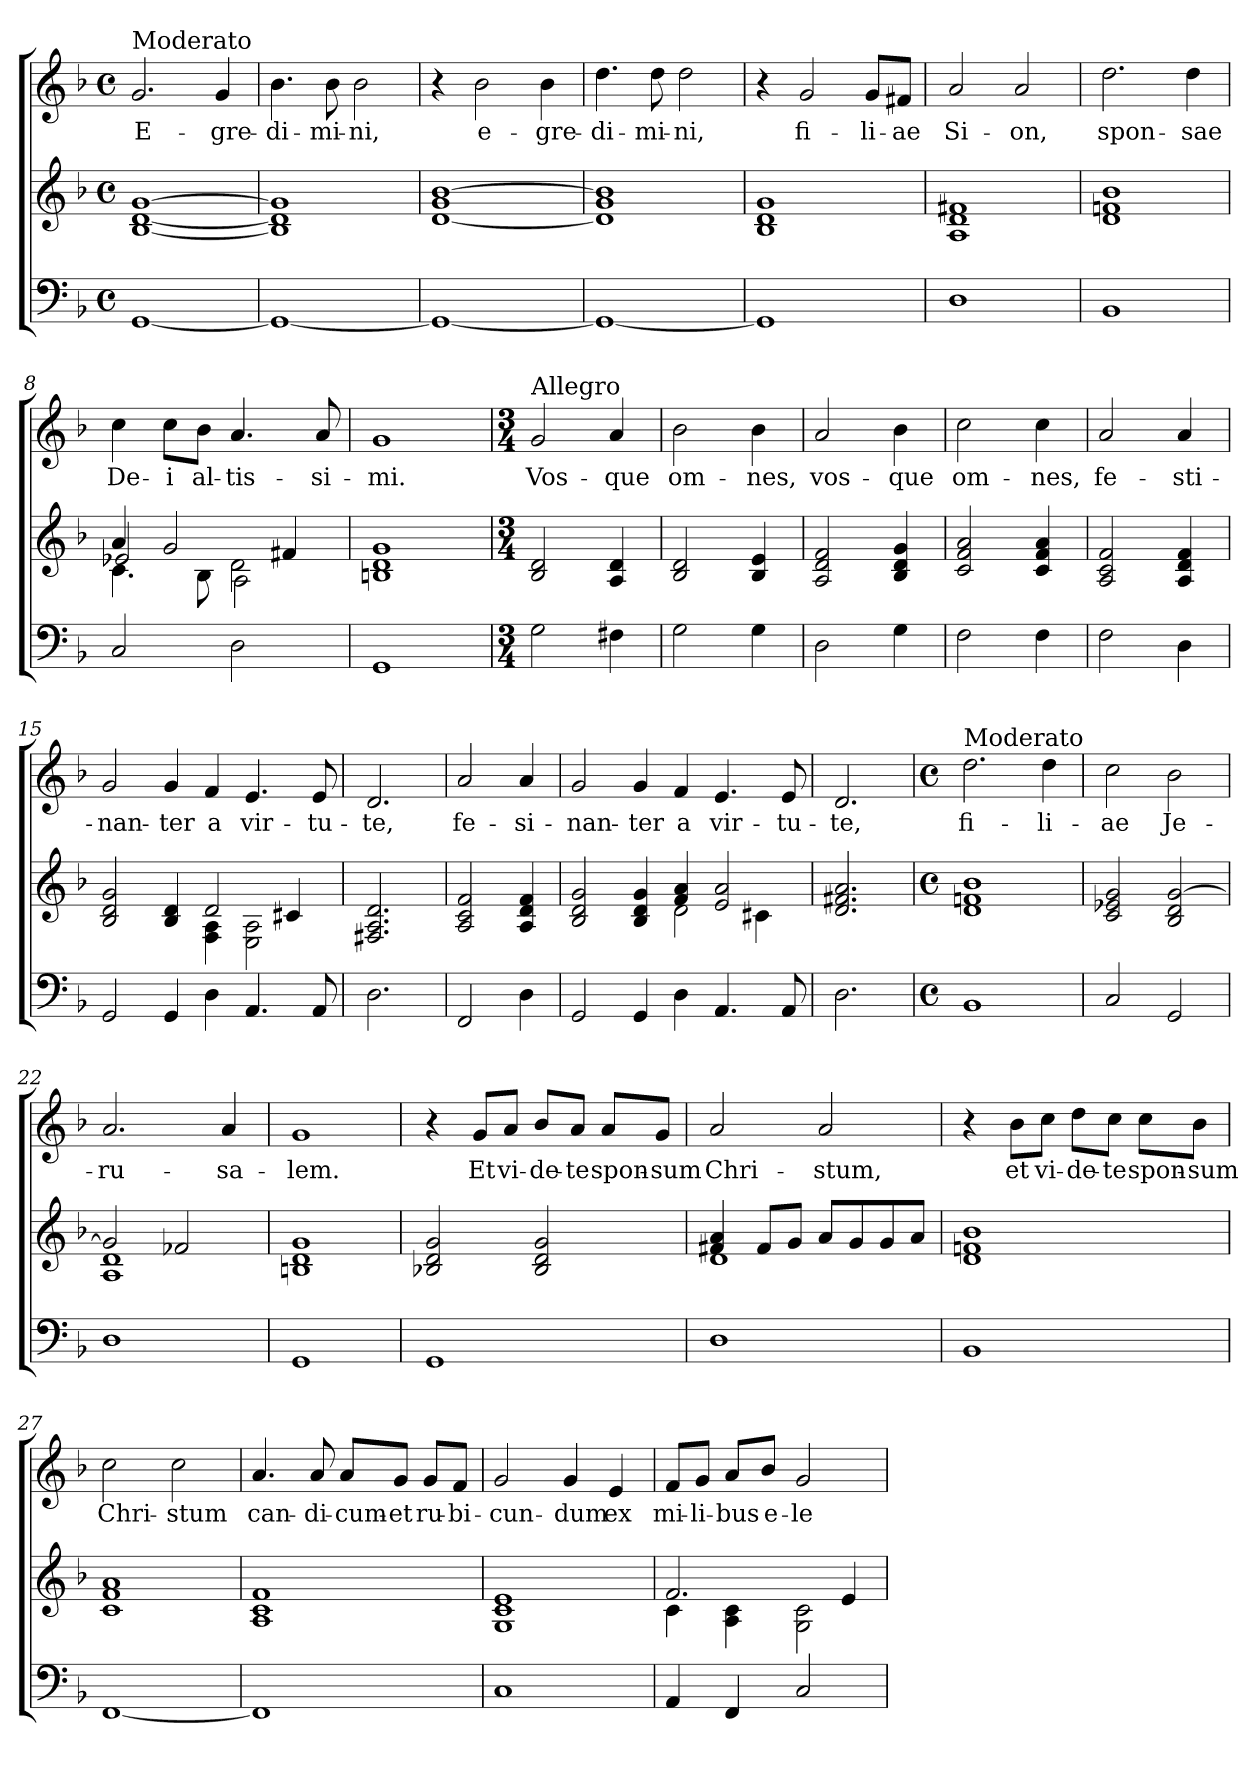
**kern	**kern	**kern	**text
*part3	*part2	*part1	*part1
*staff3	*staff2	*staff1	*staff1
*clefF4	*clefG2	*clefG2	*
*k[b-]	*k[b-]	*k[b-]	*
*F:	*F:	*F:	*
*M4/4	*M4/4	*M4/4	*
*met(c)	*met(c)	*met(c)	*
=1	=1	=1	=1
!	!	!LO:TX:a:t=Moderato	!
!	!	!	!LO:LY:b
[1GG	[1B-! [1d! [1g!	2.g/	E-
!	!	!	!LO:LY:b
.	.	4g/	-gre-
=2	=2	=2	=2
!	!	!	!LO:LY:b
1GG_	1B-!] 1d!] 1g!]	4.b-\	-di-
!	!	!	!LO:LY:b
.	.	8b-\	-mi-
!	!	!	!LO:LY:b
.	.	2b-\	-ni,
=3	=3	=3	=3
1GG_	[1d! 1g! [1b-!	4r	.
!	!	!	!LO:LY:b
.	.	2b-\	e-
!	!	!	!LO:LY:b
.	.	4b-\	-gre-
=4	=4	=4	=4
!	!	!	!LO:LY:b
1GG_	1d!] 1g! 1b-!]	4.dd\	-di-
!	!	!	!LO:LY:b
.	.	8dd\	-mi-
!	!	!	!LO:LY:b
.	.	2dd\	-ni,
!!LO:LB:g=z
=5	=5	=5	=5
1GG]	1B-! 1d! 1g!	4r	.
!	!	!	!LO:LY:b
.	.	2g/	fi-
!	!	!	!LO:LY:b
.	.	8g/L	-li-
!	!	!	!LO:LY:b
.	.	8f#X/J	-ae
=6	=6	=6	=6
!	!	!	!LO:LY:b
1D	1A! 1d! 1f#X!	2a/	Si-
!	!	!	!LO:LY:b
.	.	2a/	-on,
=7	=7	=7	=7
!	!	!	!LO:LY:b
1BB-	1d! 1fn! 1b-!	2.dd\	spon-
!	!	!	!LO:LY:b
.	.	4dd\	-sae
=8	=8	=8	=8
*	*^	*	*
*	*	*^	*	*
!	!	!	!	!	!LO:LY:b
2C/	4a!/	2e-X!/	4.c!\	4cc\	De-
!	!	!	!	!	!LO:LY:b
.	2g!/	.	.	8cc\L	-i
!	!	!	!	!	!LO:LY:b
.	.	.	8B-!\	8b-\J	al-
!	!	!	!	!	!LO:LY:b
2D\	.	2d!\	2A!\	4.a/	-tis-
.	4f#X!/	.	.	.	.
!	!	!	!	!	!LO:LY:b
.	.	.	.	8a/	-si-
*	*v	*v	*v	*	*
=9	=9	=9	=9
!	!	!	!LO:LY:b
1GG	1Bn! 1d! 1g!	1g	-mi.
!!LO:LB:g=z
=10	=10	=10	=10
*M3/4	*M3/4	*M3/4	*
!	!	!LO:TX:a:t=Allegro	!
!	!	!	!LO:LY:b
2G\	2B-!/ 2d!/	2g/	Vos-
!	!	!	!LO:LY:b
4F#X\	4A!/ 4d!/	4a/	-que
=11	=11	=11	=11
!	!	!	!LO:LY:b
2G\	2B-!/ 2d!/	2b-\	om-
!	!	!	!LO:LY:b
4G\	4B-!/ 4e!/	4b-\	-nes,
=12	=12	=12	=12
!	!	!	!LO:LY:b
2D\	2A!/ 2d!/ 2f!/	2a/	vos-
!	!	!	!LO:LY:b
4G\	4B-!/ 4d!/ 4g!/	4b-\	-que
=13	=13	=13	=13
!	!	!	!LO:LY:b
2F\	2c!/ 2f!/ 2a!/	2cc\	om-
!	!	!	!LO:LY:b
4F\	4c!/ 4f!/ 4a!/	4cc\	-nes,
=14	=14	=14	=14
!	!	!	!LO:LY:b
2F\	2A!/ 2c!/ 2f!/	2a/	fe-
!	!	!	!LO:LY:b
4D\	4A!/ 4d!/ 4f!/	4a/	-sti-
!!LO:PB:g=z
=15	=15	=15	=15
*	*^	*	*
!	!	!	!	!LO:LY:b
2GG/	2B-!/ 2d!/ 2g!/	2ryy	2g/	-nan-
!	!	!	!	!LO:LY:b
4GG/	4B-!/ 4d!/	4ryy	4g/	-ter
!	!	!	!	!LO:LY:b
4D\	2d!/	4F!\ 4A!\	4f/	a
!	!	!	!	!LO:LY:b
4.AA/	.	2E!\ 2A!\	4.e/	vir-
.	4c#X!/	.	.	.
!	!	!	!	!LO:LY:b
8AA/	.	.	8e/	-tu-
*	*v	*v	*	*
=16	=16	=16	=16
!	!	!	!LO:LY:b
2.D\	2.F#X!/ 2.A!/ 2.d!/	2.d/	-te,
=17	=17	=17	=17
!	!	!	!LO:LY:b
2FF/	2A!/ 2c!/ 2f!/	2a/	fe-
!	!	!	!LO:LY:b
4D\	4A!/ 4d!/ 4f!/	4a/	-si-
=18	=18	=18	=18
*	*^	*	*
!	!	!	!	!LO:LY:b
2GG/	2B-!/ 2d!/ 2g!/	2ryy	2g/	-nan-
!	!	!	!	!LO:LY:b
4GG/	4B-!/ 4d!/ 4g!/	4ryy	4g/	-ter
!	!	!	!	!LO:LY:b
4D\	4f!/ 4a!/	2d!\	4f/	a
!	!	!	!	!LO:LY:b
4.AA/	2e!/ 2a!/	.	4.e/	vir-
.	.	4c#X!\	.	.
!	!	!	!	!LO:LY:b
8AA/	.	.	8e/	-tu-
*	*v	*v	*	*
=19	=19	=19	=19
!	!	!	!LO:LY:b
2.D\	2.d!/ 2.f#X!/ 2.a!/	2.d/	-te,
!!LO:LB:g=z
=20	=20	=20	=20
*M4/4	*M4/4	*M4/4	*
*met(c)	*met(c)	*met(c)	*
!	!	!LO:TX:a:t=Moderato	!
!	!	!	!LO:LY:b
1BB-	1d! 1fn! 1b-!	2.dd\	fi-
!	!	!	!LO:LY:b
.	.	4dd\	-li-
=21	=21	=21	=21
!	!	!	!LO:LY:b
2C/	2c!/ 2e-X!/ 2g!/	2cc\	-ae
!	!	!	!LO:LY:b
2GG/	2B-!/ 2d!/ [2g!/	2b-\	Je-
=22	=22	=22	=22
*	*^	*	*
!	!	!	!	!LO:LY:b
1D	2g!/]	1A! 1d!	2.a/	-ru-
.	2f-X!/	.	.	.
!	!	!	!	!LO:LY:b
.	.	.	4a/	-sa-
*	*v	*v	*	*
=23	=23	=23	=23
!	!	!	!LO:LY:b
1GG	1Bn! 1d! 1g!	1g	-lem.
=24	=24	=24	=24
1GG	2B-X!/ 2d!/ 2g!/	4r	.
!	!	!	!LO:LY:b
.	.	8g/L	Et
!	!	!	!LO:LY:b
.	.	8a/J	vi-
!	!	!	!LO:LY:b
.	2B-!/ 2d!/ 2g!/	8b-/L	-de-
!	!	!	!LO:LY:b
.	.	8a/J	-te
!	!	!	!LO:LY:b
.	.	8a/L	spon-
!	!	!	!LO:LY:b
.	.	8g/J	-sum
!!LO:LB:g=z
=25	=25	=25	=25
*	*^	*	*
!	!	!	!	!LO:LY:b
1D	4f#X!/ 4a!/	1d!	2a/	Chri-
.	8f#!/L	.	.	.
.	8g!/J	.	.	.
!	!	!	!	!LO:LY:b
.	8a!/L	.	2a/	-stum,
.	8g!/	.	.	.
.	8g!/	.	.	.
.	8a!/J	.	.	.
*	*v	*v	*	*
=26	=26	=26	=26
1BB-	1d! 1fn! 1b-!	4r	.
!	!	!	!LO:LY:b
.	.	8b-\L	et
!	!	!	!LO:LY:b
.	.	8cc\J	vi-
!	!	!	!LO:LY:b
.	.	8dd\L	-de-
!	!	!	!LO:LY:b
.	.	8cc\J	-te
!	!	!	!LO:LY:b
.	.	8cc\L	spon-
!	!	!	!LO:LY:b
.	.	8b-\J	-sum
=27	=27	=27	=27
!	!	!	!LO:LY:b
[1FF	1c! 1f! 1a!	2cc\	Chri-
!	!	!	!LO:LY:b
.	.	2cc\	-stum
=28	=28	=28	=28
!	!	!	!LO:LY:b
1FF]	1A! 1c! 1f!	4.a/	can-
!	!	!	!LO:LY:b
.	.	8a/	-di-
!	!	!	!LO:LY:b
.	.	8a/L	-cum-
!	!	!	!LO:LY:b
.	.	8g/J	-et
!	!	!	!LO:LY:b
.	.	8g/L	ru-
!	!	!	!LO:LY:b
.	.	8f/J	-bi-
=29	=29	=29	=29
!	!	!	!LO:LY:b
1C	1G! 1c! 1e!	2g/	-cun-
!	!	!	!LO:LY:b
.	.	4g/	-dum
!	!	!	!LO:LY:b
.	.	4e/	ex
!!LO:LB:g=z
=30	=30	=30	=30
*	*^	*	*
!	!	!	!	!LO:LY:b
4AA/	2.f!/	4c!\	8f/L	mi-
!	!	!	!	!LO:LY:b
.	.	.	8g/J	-li-
!	!	!	!	!LO:LY:b
4FF/	.	4A!\ 4c!\	8a/L	-bus
!	!	!	!	!LO:LY:b
.	.	.	8b-/J	e-
!	!	!	!	!LO:LY:b
2C/	.	2G!\ 2c!\	2g/	-le-
.	4e!/	.	.	.
*	*v	*v	*	*
=	=	=	=
*-	*-	*-	*-
